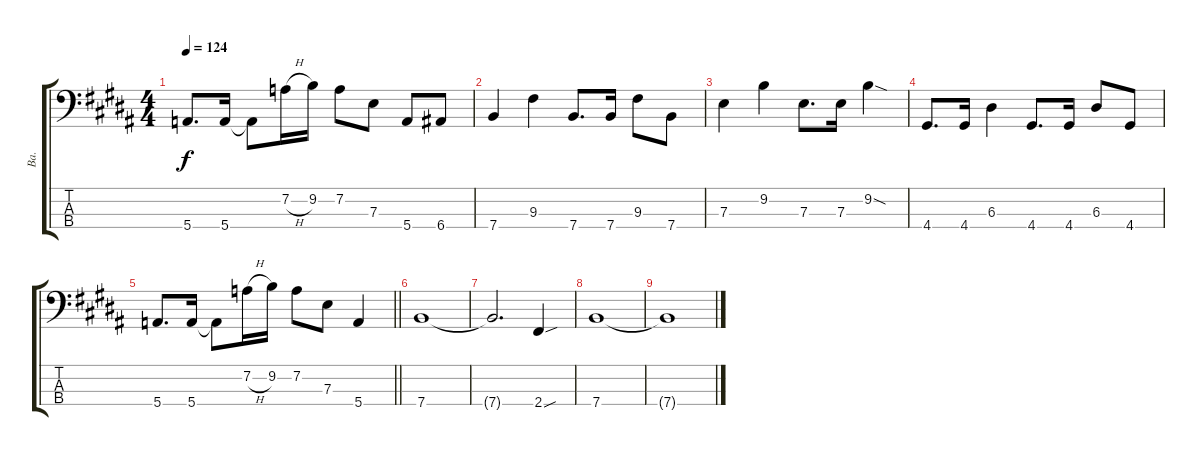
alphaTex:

\track ("Ba." "Ba.") {instrument electricbassfinger}
\staff {score tabs}
\tuning (G2 D2 A1 E1) {hide}
\ts (4 4)
\tempo 124
\clef f4
\ks b
5.4.8{d dy f} 5.4.16 5.4{t}.8 7.2{h}.16 9.2.16 7.2.8 7.3.8 5.4.8 6.4.8 |
7.4.4 9.3.4 7.4.8{d} 7.4.16 9.3.8 7.4.8 |
7.3.4 9.2.4 7.3.8{d} 7.3.16 9.2{sod}.4 |
4.4.8{d} 4.4.16 6.3.4 4.4.8{d} 4.4.16 6.3.8 4.4.8 |
\barLineRight lightlight
5.4.8{d} 5.4.16 5.4{t}.8 7.2{h}.16 9.2.16 7.2.8 7.3.8 5.4.4 |
7.4.1 |
7.4{t}.2{d} 2.4{sou}.4 |
7.4.1 |
7.4{t}.1
